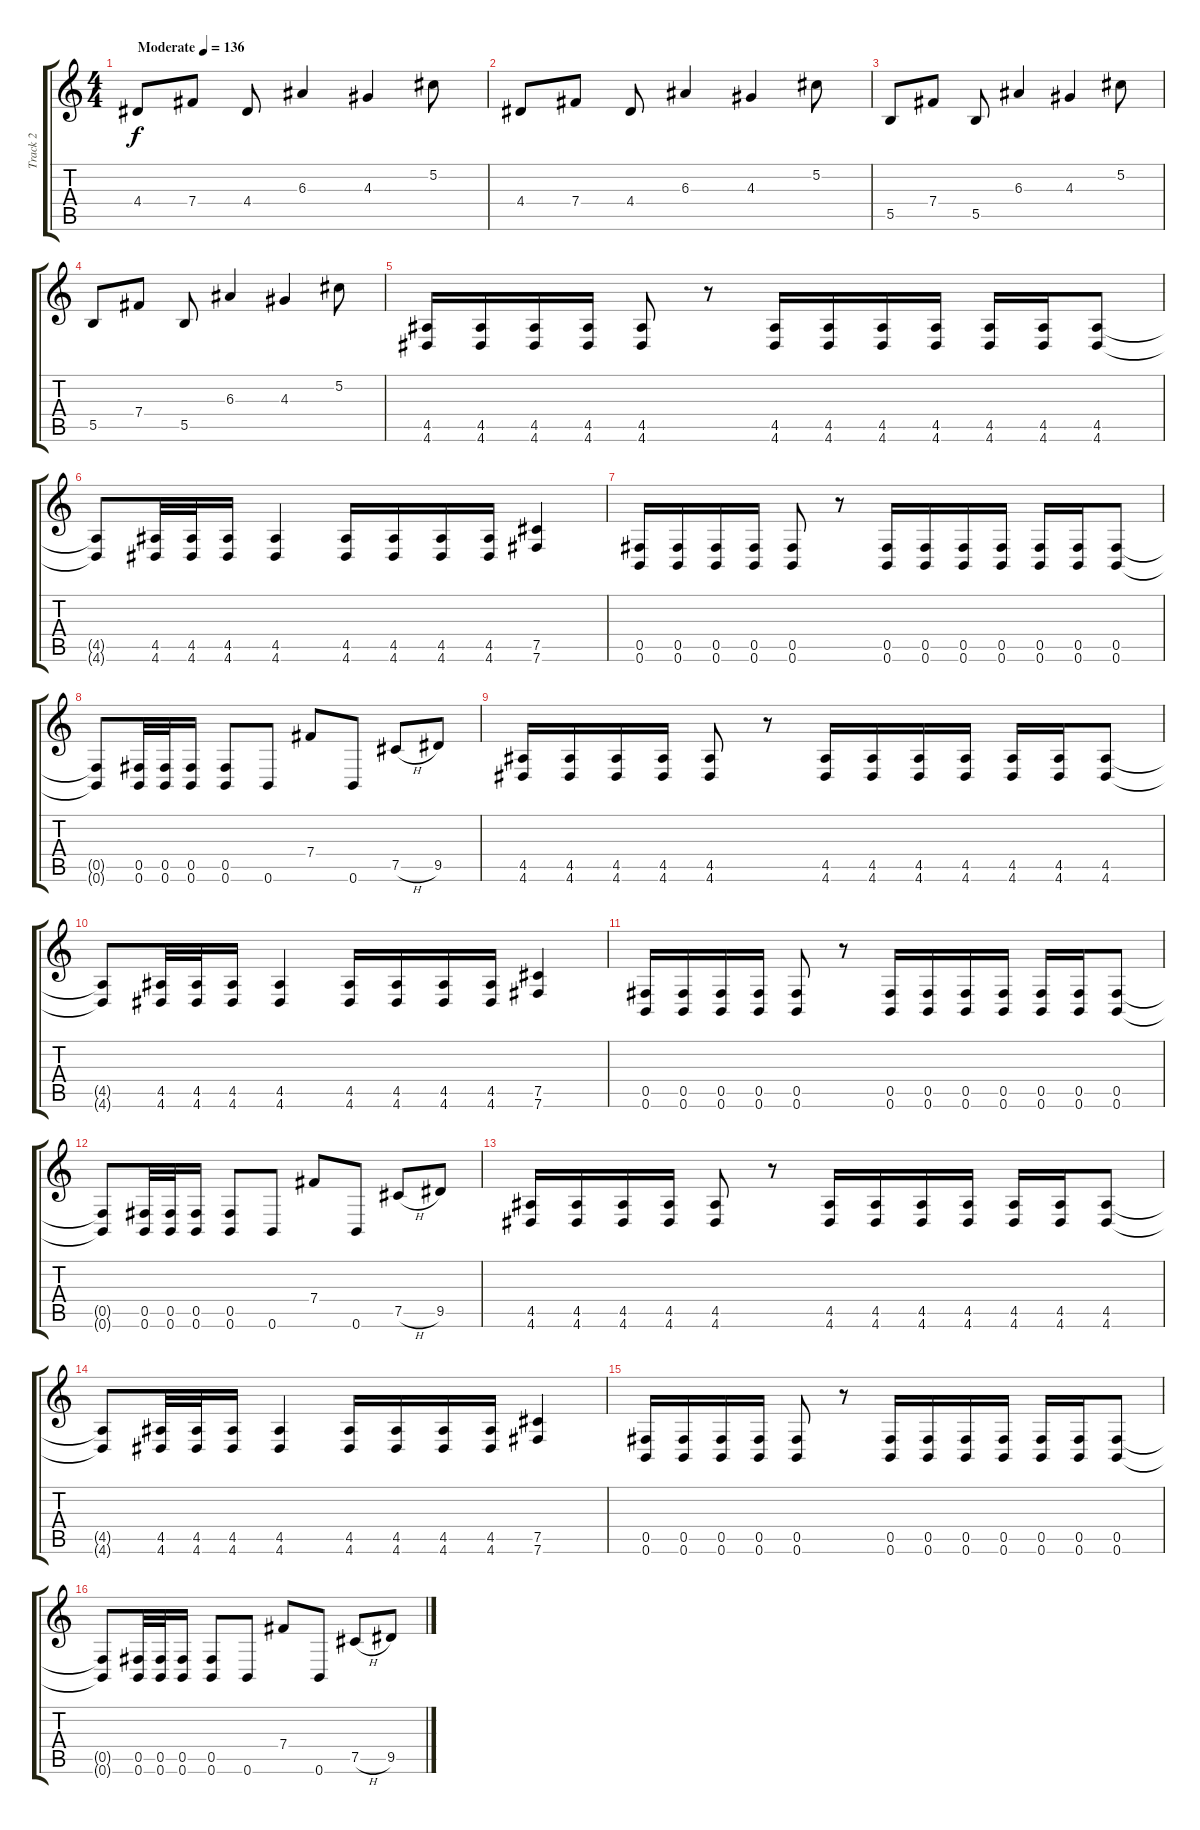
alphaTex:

\track ("Track 2" "Track 2") {instrument distortionguitar}
\staff {score tabs}
\tuning (Db4 Ab3 E3 B2 Gb2 B1) {hide}
\ts (4 4)
\tempo (136 "Moderate")
\clef g2
\ks c
4.4.8{dy f instrument distortionguitar} 7.4.8 4.4.8 6.3.4 4.3.4 5.2.8 |
4.4.8 7.4.8 4.4.8 6.3.4 4.3.4 5.2.8 |
5.5.8 7.4.8 5.5.8 6.3.4 4.3.4 5.2.8 |
5.5.8 7.4.8 5.5.8 6.3.4 4.3.4 5.2.8 |
(4.5 4.6).16 (4.5 4.6).16 (4.5 4.6).16 (4.5 4.6).16 (4.5 4.6).8 r.8 (4.5 4.6).16 (4.5 4.6).16 (4.5 4.6).16 (4.5 4.6).16 (4.5 4.6).16 (4.5 4.6).16 (4.5 4.6).8 |
(4.5{t} 4.6{t}).8 (4.5 4.6).32 (4.5 4.6).32 (4.5 4.6).16 (4.5 4.6).4 (4.5 4.6).16 (4.5 4.6).16 (4.5 4.6).16 (4.5 4.6).16 (7.5 7.6).4 |
(0.5 0.6).16 (0.5 0.6).16 (0.5 0.6).16 (0.5 0.6).16 (0.5 0.6).8 r.8 (0.5 0.6).16 (0.5 0.6).16 (0.5 0.6).16 (0.5 0.6).16 (0.5 0.6).16 (0.5 0.6).16 (0.5 0.6).8 |
(0.5{t} 0.6{t}).8 (0.5 0.6).32 (0.5 0.6).32 (0.5 0.6).16 (0.5 0.6).8 0.6.8 7.4.8 0.6.8 7.5{h}.8 9.5.8 |
(4.5 4.6).16 (4.5 4.6).16 (4.5 4.6).16 (4.5 4.6).16 (4.5 4.6).8 r.8 (4.5 4.6).16 (4.5 4.6).16 (4.5 4.6).16 (4.5 4.6).16 (4.5 4.6).16 (4.5 4.6).16 (4.5 4.6).8 |
(4.5{t} 4.6{t}).8 (4.5 4.6).32 (4.5 4.6).32 (4.5 4.6).16 (4.5 4.6).4 (4.5 4.6).16 (4.5 4.6).16 (4.5 4.6).16 (4.5 4.6).16 (7.5 7.6).4 |
(0.5 0.6).16 (0.5 0.6).16 (0.5 0.6).16 (0.5 0.6).16 (0.5 0.6).8 r.8 (0.5 0.6).16 (0.5 0.6).16 (0.5 0.6).16 (0.5 0.6).16 (0.5 0.6).16 (0.5 0.6).16 (0.5 0.6).8 |
(0.5{t} 0.6{t}).8 (0.5 0.6).32 (0.5 0.6).32 (0.5 0.6).16 (0.5 0.6).8 0.6.8 7.4.8 0.6.8 7.5{h}.8 9.5.8 |
(4.5 4.6).16 (4.5 4.6).16 (4.5 4.6).16 (4.5 4.6).16 (4.5 4.6).8 r.8 (4.5 4.6).16 (4.5 4.6).16 (4.5 4.6).16 (4.5 4.6).16 (4.5 4.6).16 (4.5 4.6).16 (4.5 4.6).8 |
(4.5{t} 4.6{t}).8 (4.5 4.6).32 (4.5 4.6).32 (4.5 4.6).16 (4.5 4.6).4 (4.5 4.6).16 (4.5 4.6).16 (4.5 4.6).16 (4.5 4.6).16 (7.5 7.6).4 |
(0.5 0.6).16 (0.5 0.6).16 (0.5 0.6).16 (0.5 0.6).16 (0.5 0.6).8 r.8 (0.5 0.6).16 (0.5 0.6).16 (0.5 0.6).16 (0.5 0.6).16 (0.5 0.6).16 (0.5 0.6).16 (0.5 0.6).8 |
(0.5{t} 0.6{t}).8 (0.5 0.6).32 (0.5 0.6).32 (0.5 0.6).16 (0.5 0.6).8 0.6.8 7.4.8 0.6.8 7.5{h}.8 9.5.8
